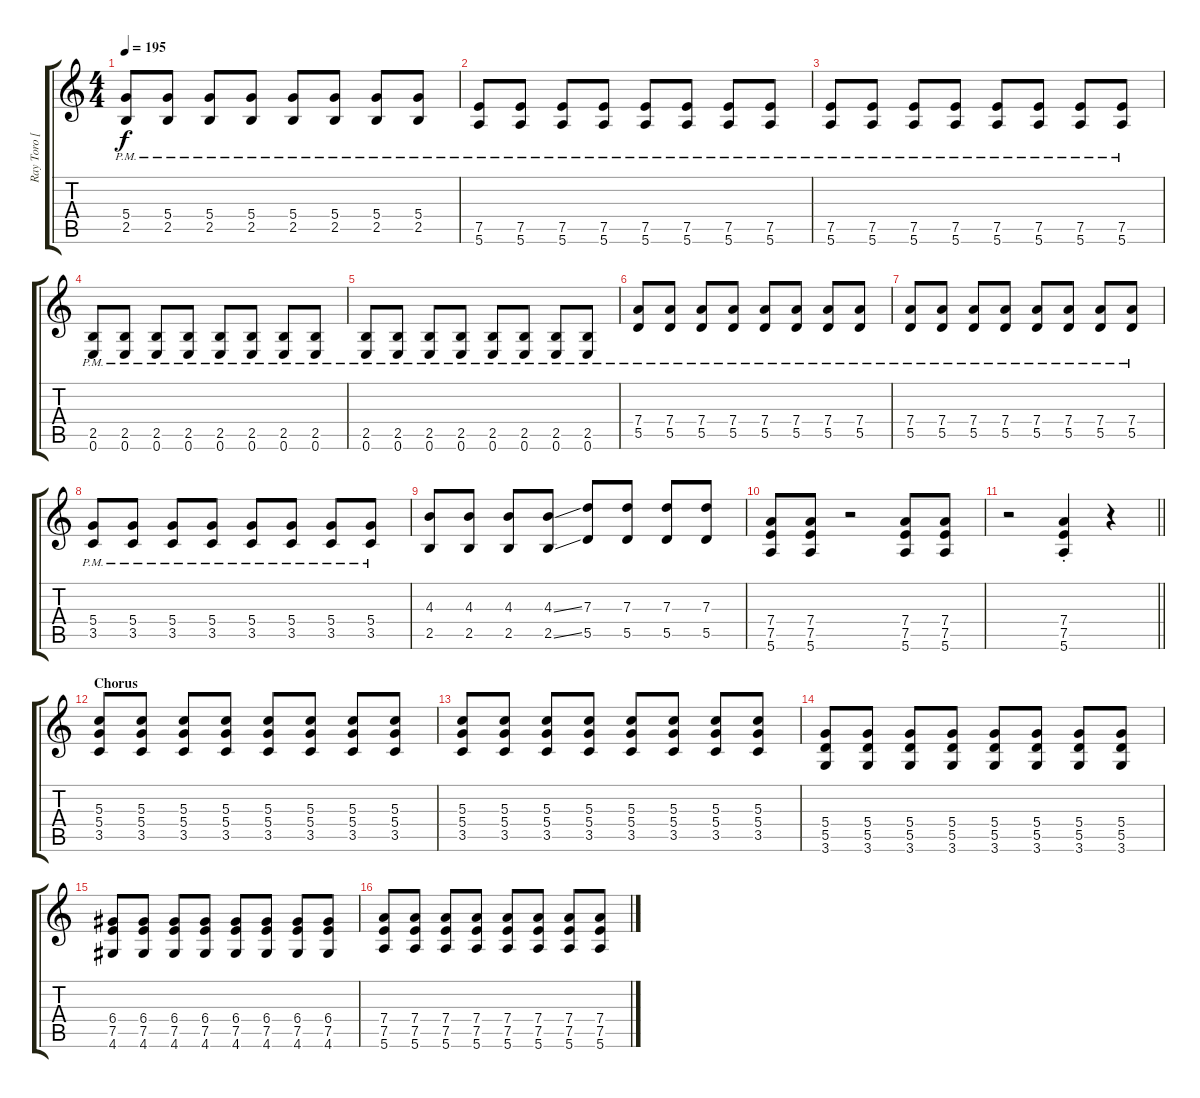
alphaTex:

\track ("Ray Toro [Distortion]" "Ray Toro [") {instrument distortionguitar}
\staff {score tabs}
\tuning (E4 B3 G3 D3 A2 E2) {hide}
\ts (4 4)
\tempo 195
\clef g2
\ks c
(5.4{pm} 2.5{pm}).8{dy f} (5.4{pm} 2.5{pm}).8 (5.4{pm} 2.5{pm}).8 (5.4{pm} 2.5{pm}).8 (5.4{pm} 2.5{pm}).8 (5.4{pm} 2.5{pm}).8 (5.4{pm} 2.5{pm}).8 (5.4{pm} 2.5{pm}).8 |
(7.5{pm} 5.6{pm}).8 (7.5{pm} 5.6{pm}).8 (7.5{pm} 5.6{pm}).8 (7.5{pm} 5.6{pm}).8 (7.5{pm} 5.6{pm}).8 (7.5{pm} 5.6{pm}).8 (7.5{pm} 5.6{pm}).8 (7.5{pm} 5.6{pm}).8 |
(7.5{pm} 5.6{pm}).8 (7.5{pm} 5.6{pm}).8 (7.5{pm} 5.6{pm}).8 (7.5{pm} 5.6{pm}).8 (7.5{pm} 5.6{pm}).8 (7.5{pm} 5.6{pm}).8 (7.5{pm} 5.6{pm}).8 (7.5{pm} 5.6{pm}).8 |
(2.5{pm} 0.6{pm}).8 (2.5{pm} 0.6{pm}).8 (2.5{pm} 0.6{pm}).8 (2.5{pm} 0.6{pm}).8 (2.5{pm} 0.6{pm}).8 (2.5{pm} 0.6{pm}).8 (2.5{pm} 0.6{pm}).8 (2.5{pm} 0.6{pm}).8 |
(2.5{pm} 0.6{pm}).8 (2.5{pm} 0.6{pm}).8 (2.5{pm} 0.6{pm}).8 (2.5{pm} 0.6{pm}).8 (2.5{pm} 0.6{pm}).8 (2.5{pm} 0.6{pm}).8 (2.5{pm} 0.6{pm}).8 (2.5{pm} 0.6{pm}).8 |
(7.4 5.5{pm}).8 (7.4 5.5{pm}).8 (7.4 5.5{pm}).8 (7.4 5.5{pm}).8 (7.4 5.5{pm}).8 (7.4 5.5{pm}).8 (7.4 5.5{pm}).8 (7.4 5.5{pm}).8 |
(7.4 5.5{pm}).8 (7.4 5.5{pm}).8 (7.4 5.5{pm}).8 (7.4 5.5{pm}).8 (7.4 5.5{pm}).8 (7.4 5.5{pm}).8 (7.4 5.5{pm}).8 (7.4 5.5{pm}).8 |
(5.4 3.5{pm}).8 (5.4 3.5{pm}).8 (5.4 3.5{pm}).8 (5.4 3.5{pm}).8 (5.4 3.5{pm}).8 (5.4 3.5{pm}).8 (5.4 3.5{pm}).8 (5.4 3.5{pm}).8 |
(4.3 2.5).8 (4.3 2.5).8 (4.3 2.5).8 (4.3{ss} 2.5{ss}).8 (7.3 5.5).8 (7.3 5.5).8 (7.3 5.5).8 (7.3 5.5).8 |
(7.4 7.5 5.6).8 (7.4 7.5 5.6).8 r.2 (7.4 7.5 5.6).8 (7.4 7.5 5.6).8 |
\barLineRight lightlight
r.2 (7.4{st} 7.5 5.6).4 r.4 |
\section ("" "Chorus")
(5.3 5.4 3.5).8 (5.3 5.4 3.5).8 (5.3 5.4 3.5).8 (5.3 5.4 3.5).8 (5.3 5.4 3.5).8 (5.3 5.4 3.5).8 (5.3 5.4 3.5).8 (5.3 5.4 3.5).8 |
(5.3 5.4 3.5).8 (5.3 5.4 3.5).8 (5.3 5.4 3.5).8 (5.3 5.4 3.5).8 (5.3 5.4 3.5).8 (5.3 5.4 3.5).8 (5.3 5.4 3.5).8 (5.3 5.4 3.5).8 |
(5.4 5.5 3.6).8 (5.4 5.5 3.6).8 (5.4 5.5 3.6).8 (5.4 5.5 3.6).8 (5.4 5.5 3.6).8 (5.4 5.5 3.6).8 (5.4 5.5 3.6).8 (5.4 5.5 3.6).8 |
(6.4 7.5 4.6).8 (6.4 7.5 4.6).8 (6.4 7.5 4.6).8 (6.4 7.5 4.6).8 (6.4 7.5 4.6).8 (6.4 7.5 4.6).8 (6.4 7.5 4.6).8 (6.4 7.5 4.6).8 |
(7.4 7.5 5.6).8 (7.4 7.5 5.6).8 (7.4 7.5 5.6).8 (7.4 7.5 5.6).8 (7.4 7.5 5.6).8 (7.4 7.5 5.6).8 (7.4 7.5 5.6).8 (7.4 7.5 5.6).8
